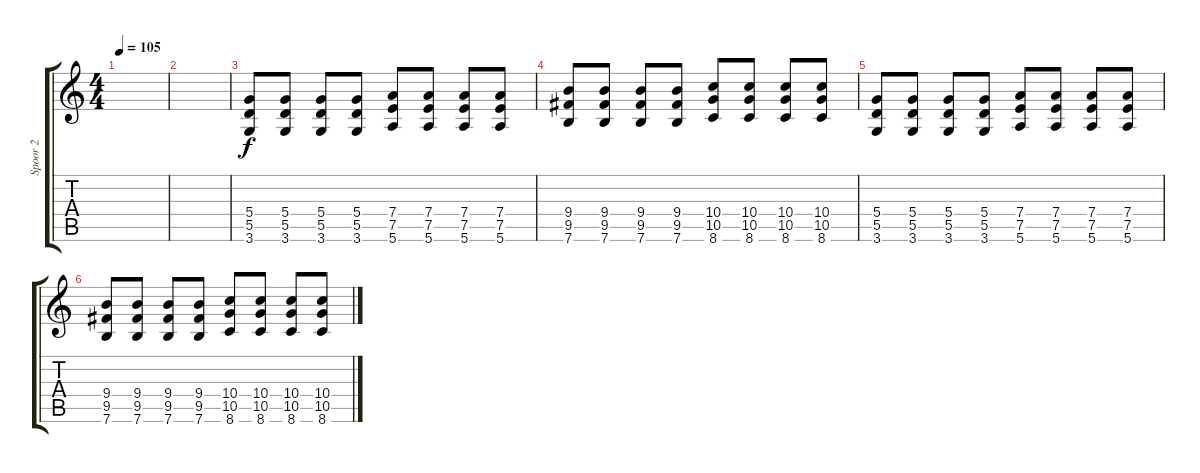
\track ("Spoor 2" "Spoor 2") {instrument overdrivenguitar}
\staff {score tabs}
\tuning (E4 B3 G3 D3 A2 E2) {hide}
\ts (4 4)
\tempo 105
\clef g2
\ks c
|
|
(5.4 5.5 3.6).8 (5.4 5.5 3.6).8 (5.4 5.5 3.6).8 (5.4 5.5 3.6).8 (7.4 7.5 5.6).8 (7.4 7.5 5.6).8 (7.4 7.5 5.6).8 (7.4 7.5 5.6).8 |
(9.4 9.5 7.6).8 (9.4 9.5 7.6).8 (9.4 9.5 7.6).8 (9.4 9.5 7.6).8 (10.4 10.5 8.6).8 (10.4 10.5 8.6).8 (10.4 10.5 8.6).8 (10.4 10.5 8.6).8 |
(5.4 5.5 3.6).8 (5.4 5.5 3.6).8 (5.4 5.5 3.6).8 (5.4 5.5 3.6).8 (7.4 7.5 5.6).8 (7.4 7.5 5.6).8 (7.4 7.5 5.6).8 (7.4 7.5 5.6).8 |
(9.4 9.5 7.6).8 (9.4 9.5 7.6).8 (9.4 9.5 7.6).8 (9.4 9.5 7.6).8 (10.4 10.5 8.6).8 (10.4 10.5 8.6).8 (10.4 10.5 8.6).8 (10.4 10.5 8.6).8
